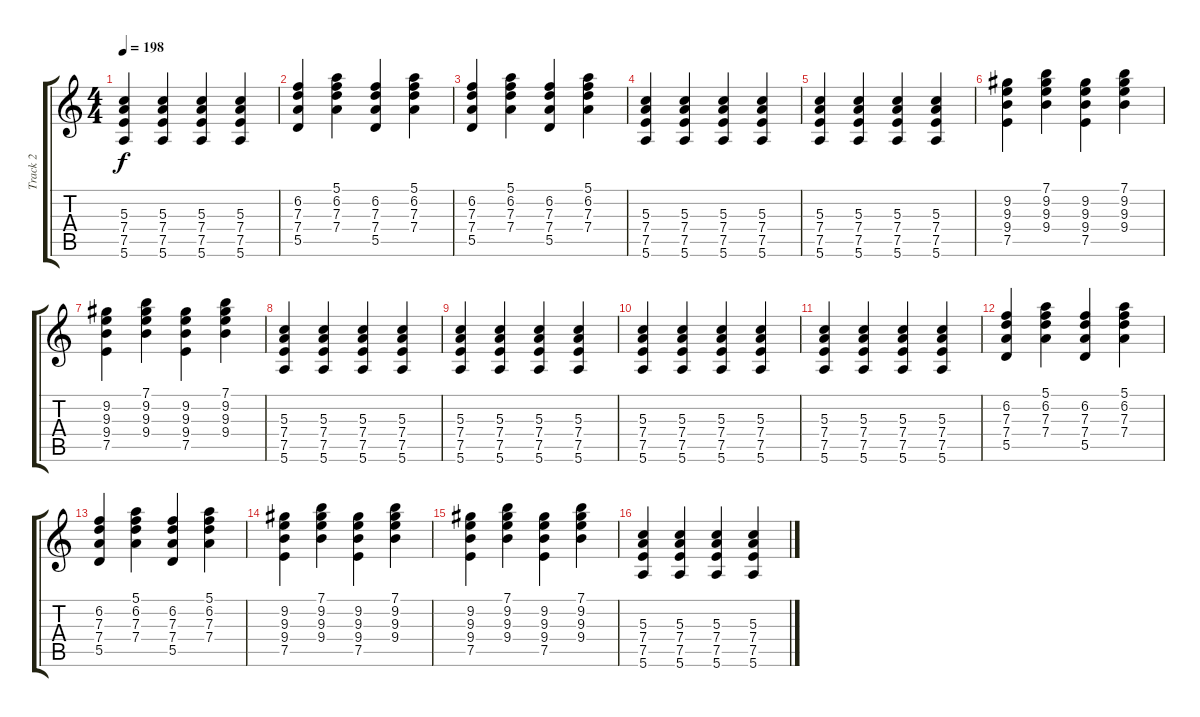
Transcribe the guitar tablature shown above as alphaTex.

\track ("Track 2" "Track 2") {mute instrument acousticguitarsteel}
\staff {score tabs}
\tuning (E4 B3 G3 D3 A2 E2) {hide}
\ts (4 4)
\tempo 198
\clef g2
\ks c
(5.3 7.4 7.5 5.6).4{dy f} (5.3 7.4 7.5 5.6).4 (5.3 7.4 7.5 5.6).4 (5.3 7.4 7.5 5.6).4 |
(6.2 7.3 7.4 5.5).4 (5.1 6.2 7.3 7.4).4 (6.2 7.3 7.4 5.5).4 (5.1 6.2 7.3 7.4).4 |
(6.2 7.3 7.4 5.5).4 (5.1 6.2 7.3 7.4).4 (6.2 7.3 7.4 5.5).4 (5.1 6.2 7.3 7.4).4 |
(5.3 7.4 7.5 5.6).4 (5.3 7.4 7.5 5.6).4 (5.3 7.4 7.5 5.6).4 (5.3 7.4 7.5 5.6).4 |
(5.3 7.4 7.5 5.6).4 (5.3 7.4 7.5 5.6).4 (5.3 7.4 7.5 5.6).4 (5.3 7.4 7.5 5.6).4 |
(9.2 9.3 9.4 7.5).4 (7.1 9.2 9.3 9.4).4 (9.2 9.3 9.4 7.5).4 (7.1 9.2 9.3 9.4).4 |
(9.2 9.3 9.4 7.5).4 (7.1 9.2 9.3 9.4).4 (9.2 9.3 9.4 7.5).4 (7.1 9.2 9.3 9.4).4 |
(5.3 7.4 7.5 5.6).4 (5.3 7.4 7.5 5.6).4 (5.3 7.4 7.5 5.6).4 (5.3 7.4 7.5 5.6).4 |
(5.3 7.4 7.5 5.6).4 (5.3 7.4 7.5 5.6).4 (5.3 7.4 7.5 5.6).4 (5.3 7.4 7.5 5.6).4 |
(5.3 7.4 7.5 5.6).4 (5.3 7.4 7.5 5.6).4 (5.3 7.4 7.5 5.6).4 (5.3 7.4 7.5 5.6).4 |
(5.3 7.4 7.5 5.6).4 (5.3 7.4 7.5 5.6).4 (5.3 7.4 7.5 5.6).4 (5.3 7.4 7.5 5.6).4 |
(6.2 7.3 7.4 5.5).4 (5.1 6.2 7.3 7.4).4 (6.2 7.3 7.4 5.5).4 (5.1 6.2 7.3 7.4).4 |
(6.2 7.3 7.4 5.5).4 (5.1 6.2 7.3 7.4).4 (6.2 7.3 7.4 5.5).4 (5.1 6.2 7.3 7.4).4 |
(9.2 9.3 9.4 7.5).4 (7.1 9.2 9.3 9.4).4 (9.2 9.3 9.4 7.5).4 (7.1 9.2 9.3 9.4).4 |
(9.2 9.3 9.4 7.5).4 (7.1 9.2 9.3 9.4).4 (9.2 9.3 9.4 7.5).4 (7.1 9.2 9.3 9.4).4 |
(5.3 7.4 7.5 5.6).4 (5.3 7.4 7.5 5.6).4 (5.3 7.4 7.5 5.6).4 (5.3 7.4 7.5 5.6).4
